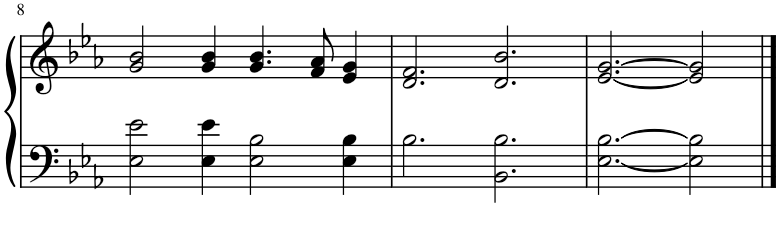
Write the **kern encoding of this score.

**kern	**kern
*part1	*part1
*staff2	*staff1
*I"Piano	*
*I'Pno.	*
!!LO:PB:g=z
*clefF4	*clefG2
*k[b-e-a-]	*k[b-e-a-]
*M6/4	*M6/4
=8	=8
2E-\ 2e-\	2g/ 2b-/
4E-\ 4e-\	4g/ 4b-/
2E-\ 2B-\	4.g/ 4.b-/
.	8f/ 8a-/
4E-\ 4B-\	4e-/ 4g/
=9	=9
2.B-\	2.d/ 2.f/
2.BB-\ 2.B-\	2.d/ 2.b-/
=10	=10
[2.E-\ [2.B-\	[2.e-/ [2.g/
2E-\] 2B-\]	2e-/] 2g/]
==	==
*-	*-
